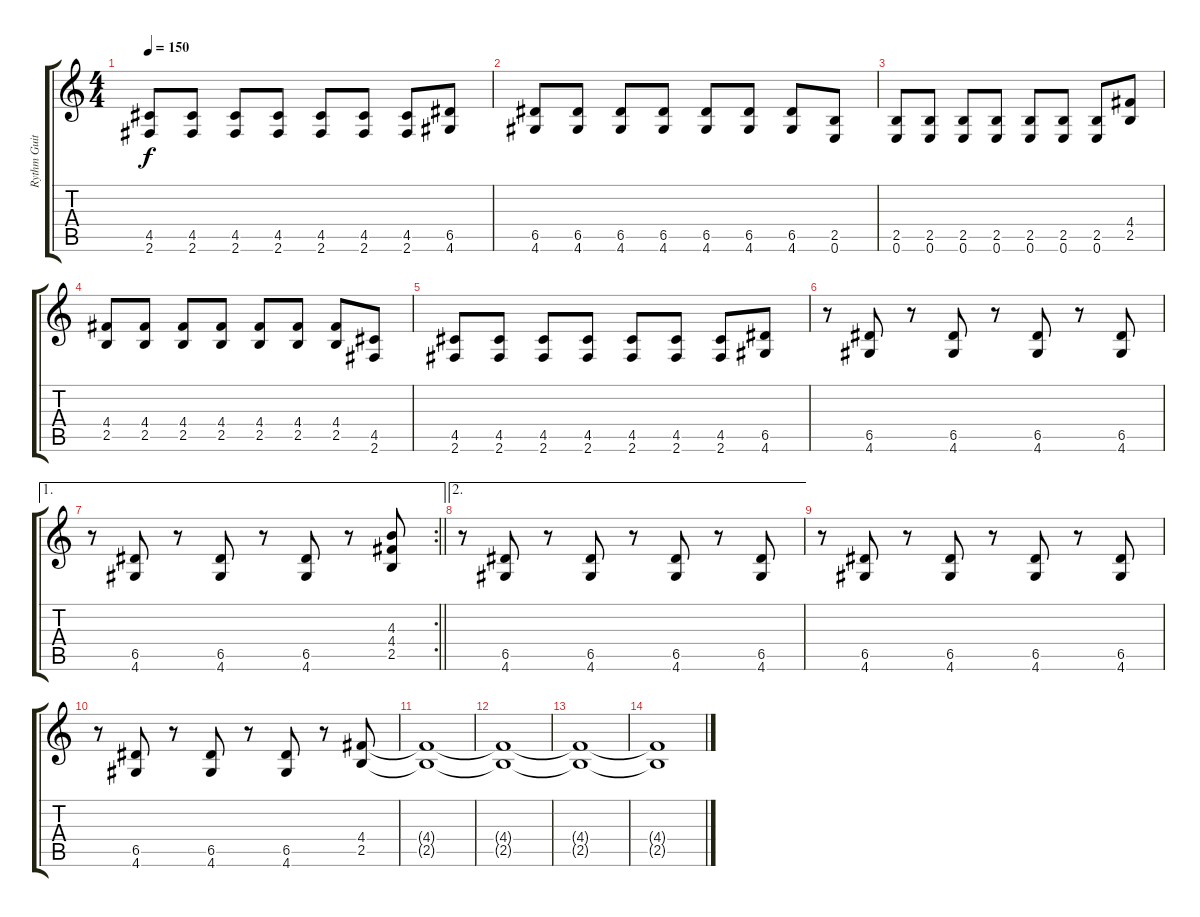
\track ("Rythm Guitar" "Rythm Guit") {instrument distortionguitar}
\staff {score tabs}
\tuning (E4 B3 G3 D3 A2 E2) {hide}
\ts (4 4)
\tempo 150
\clef g2
\ks c
(4.5 2.6).8{dy f} (4.5 2.6).8 (4.5 2.6).8 (4.5 2.6).8 (4.5 2.6).8 (4.5 2.6).8 (4.5 2.6).8 (6.5 4.6).8 |
(6.5 4.6).8 (6.5 4.6).8 (6.5 4.6).8 (6.5 4.6).8 (6.5 4.6).8 (6.5 4.6).8 (6.5 4.6).8 (2.5 0.6).8 |
(2.5 0.6).8 (2.5 0.6).8 (2.5 0.6).8 (2.5 0.6).8 (2.5 0.6).8 (2.5 0.6).8 (2.5 0.6).8 (4.4 2.5).8 |
(4.4 2.5).8 (4.4 2.5).8 (4.4 2.5).8 (4.4 2.5).8 (4.4 2.5).8 (4.4 2.5).8 (4.4 2.5).8 (4.5 2.6).8 |
(4.5 2.6).8 (4.5 2.6).8 (4.5 2.6).8 (4.5 2.6).8 (4.5 2.6).8 (4.5 2.6).8 (4.5 2.6).8 (6.5 4.6).8 |
r.8 (6.5 4.6).8 r.8 (6.5 4.6).8 r.8 (6.5 4.6).8 r.8 (6.5 4.6).8 |
\ae 1
\rc 2
\barLineRight lightlight
r.8 (6.5 4.6).8 r.8 (6.5 4.6).8 r.8 (6.5 4.6).8 r.8 (4.3 4.4 2.5).8 |
\ae 2
r.8 (6.5 4.6).8 r.8 (6.5 4.6).8 r.8 (6.5 4.6).8 r.8 (6.5 4.6).8 |
r.8 (6.5 4.6).8 r.8 (6.5 4.6).8 r.8 (6.5 4.6).8 r.8 (6.5 4.6).8 |
r.8 (6.5 4.6).8 r.8 (6.5 4.6).8 r.8 (6.5 4.6).8 r.8 (4.4 2.5).8 |
(4.4{t} 2.5{t}).1 |
(4.4{t} 2.5{t}).1 |
(4.4{t} 2.5{t}).1 |
(4.4{t} 2.5{t}).1
